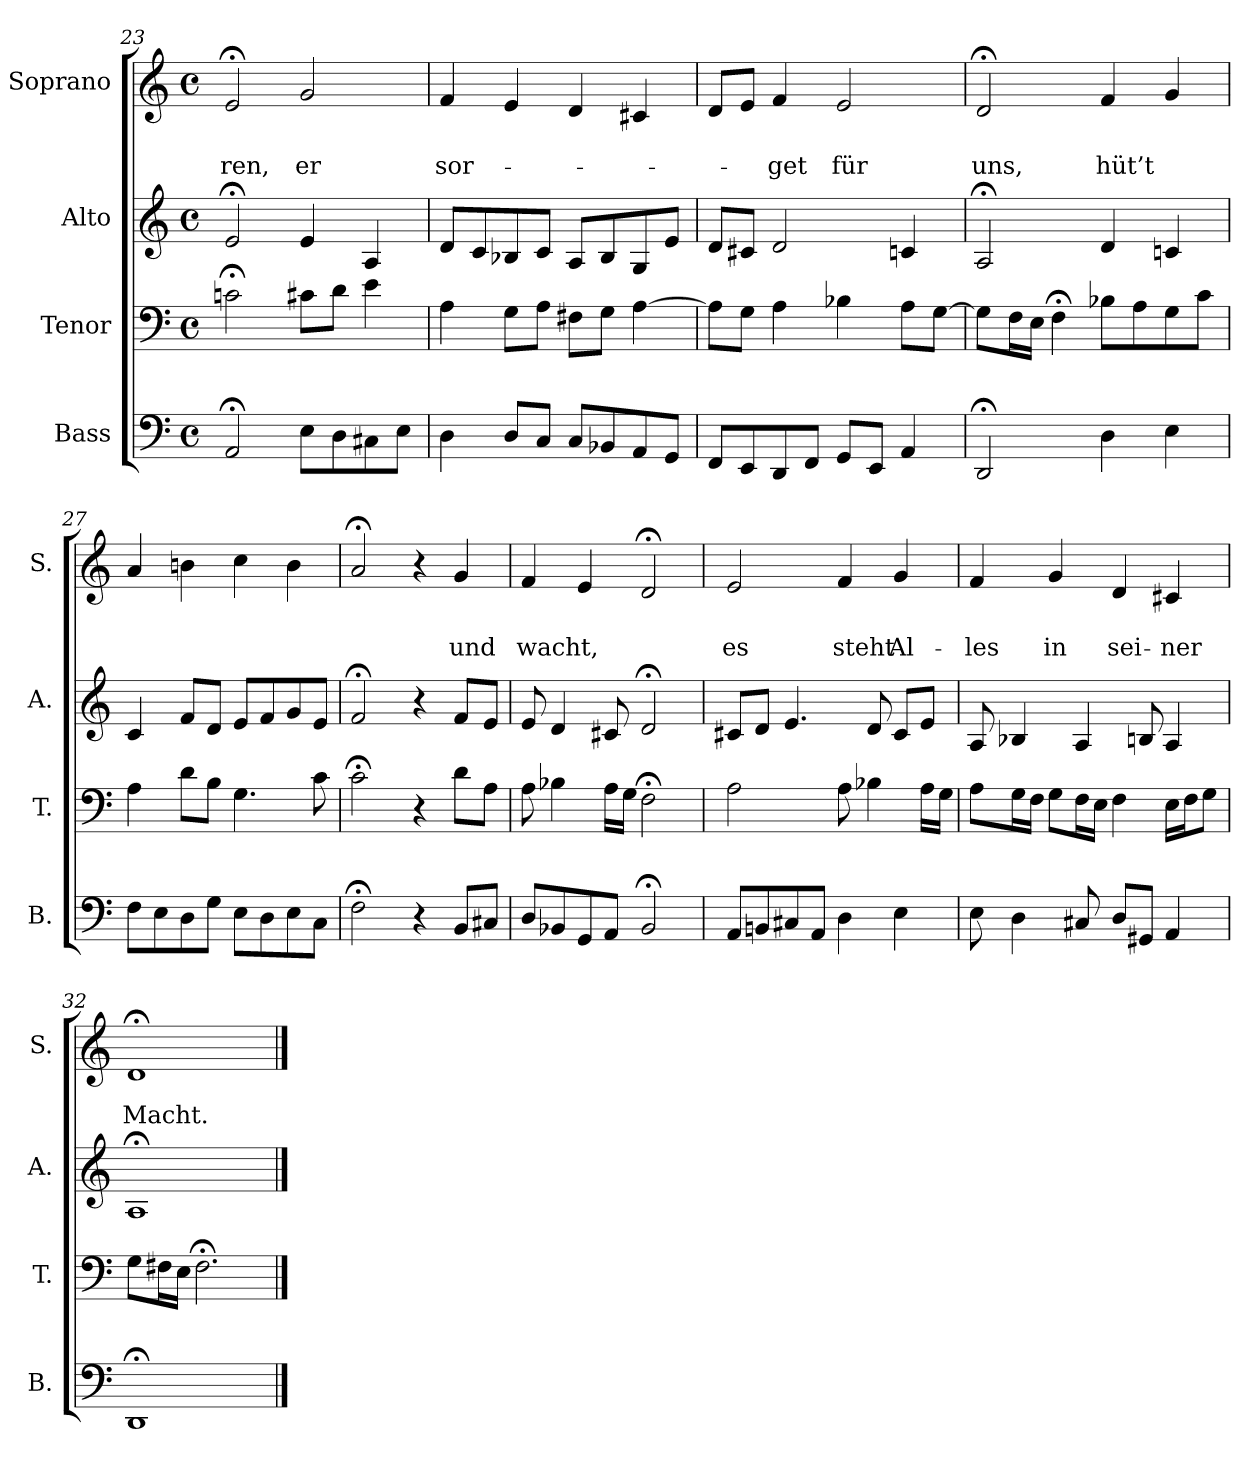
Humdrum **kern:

**kern	**kern	**kern	**kern	**text	**text
*part4	*part3	*part2	*part1	*part1	*part1
*staff4	*staff3	*staff2	*staff1	*staff1	*staff1
*I"Bass	*I"Tenor	*I"Alto	*I"Soprano	*	*
*I'B.	*I'T.	*I'A.	*I'S.	*	*
*clefF4	*clefF4	*clefG2	*clefG2	*	*
*k[]	*k[]	*k[]	*k[]	*	*
*a:	*a:	*a:	*a:	*	*
*M4/4	*M4/4	*M4/4	*M4/4	*	*
*met(c)	*met(c)	*met(c)	*met(c)	*	*
=23	=23	=23	=23	=23	=23
2AA;</	2cn;<\	2e;</	2e;</	.	ren,
8E\L	8c#X\L	4e/	2g/	.	er
8D\	8d\J	.	.	.	.
8C#X\	4e\	4A/	.	.	.
8E\J	.	.	.	.	.
=24	=24	=24	=24	=24	=24
4D\	4A\	8d/L	4f/	.	sor-
.	.	8c/	.	.	.
8D/L	8G\L	8B-X/	4e/	.	.
8C/J	8A\J	8c/J	.	.	.
8C/L	8F#X\L	8A/L	4d/	.	.
8BB-X/	8G\J	8B-/	.	.	.
8AA/	[4A\	8G/	4c#X/	.	.
8GG/J	.	8e/J	.	.	.
=25	=25	=25	=25	=25	=25
8FF/L	8A\L]	8d/L	8d/L	.	.
8EE/	8G\J	8c#X/J	8e/J	.	.
8DD/	4A\	2d/	4f/	.	-get
8FF/J	.	.	.	.	.
8GG/L	4B-X\	.	2e/	.	für
8EE/J	.	.	.	.	.
4AA/	8A\L	4cn/	.	.	.
.	[8G\J	.	.	.	.
!!LO:PB:g=z
=26	=26	=26	=26	=26	=26
2DD;</	8G\L]	2A;</	2d;</	.	uns,
.	16F\L	.	.	.	.
.	16E\JJ	.	.	.	.
.	4F;<\	.	.	.	.
4D\	8B-X\L	4d/	4f/	.	hüt’t
.	8A\	.	.	.	.
4E\	8G\	4cn/	4g/	.	.
.	8c\J	.	.	.	.
=27	=27	=27	=27	=27	=27
8F\L	4A\	4c/	4a/	.	.
8E\	.	.	.	.	.
8D\	8d\L	8f/L	4bn\	.	.
8G\J	8B\J	8d/J	.	.	.
8E\L	4.G\	8e/L	4cc\	.	.
8D\	.	8f/	.	.	.
8E\	.	8g/	4b\	.	.
8C\J	8c\	8e/J	.	.	.
=28	=28	=28	=28	=28	=28
2F;<\	2c;<\	2f;</	2a;</	.	.
4r	4r	4r	4r	.	.
8BB/L	8d\L	8f/L	4g/	.	und
8C#X/J	8A\J	8e/J	.	.	.
=29	=29	=29	=29	=29	=29
8D/L	8A\	8e/	4f/	.	wacht,
8BB-X/	4B-X\	4d/	.	.	.
8GG/	.	.	4e/	.	.
8AA/J	16A\LL	8c#X/	.	.	.
.	16G\JJ	.	.	.	.
2BB-;</	2F;<\	2d;</	2d;</	.	.
!!LO:LB:g=z
=30	=30	=30	=30	=30	=30
8AA/L	2A\	8c#X/L	2e/	.	es
8BBn/	.	8d/J	.	.	.
8C#X/	.	4.e/	.	.	.
8AA/J	.	.	.	.	.
4D\	8A\	.	4f/	.	steht
.	4B-X\	8d/	.	.	.
4E\	.	8c#/L	4g/	.	Al-
.	16A\LL	8e/J	.	.	.
.	16G\JJ	.	.	.	.
=31	=31	=31	=31	=31	=31
8E\	8A\L	8A/	4f/	.	-les
4D\	16G\L	4B-X/	.	.	.
.	16F\JJ	.	.	.	.
.	8G\L	.	4g/	.	in
8C#X/	16F\L	4A/	.	.	.
.	16E\JJ	.	.	.	.
8D/L	4F\	.	4d/	.	sei-
8GG#X/J	.	8Bn/	.	.	.
4AA/	16E\LL	4A/	4c#X/	.	-ner
.	16F\J	.	.	.	.
.	8G\J	.	.	.	.
=32	=32	=32	=32	=32	=32
1DD;<	8G\L	1A;<	1d;<	.	Macht.
.	16F#X\L	.	.	.	.
.	16E\JJ	.	.	.	.
.	2.F#;<\	.	.	.	.
==	==	==	==	==	==
*-	*-	*-	*-	*-	*-
